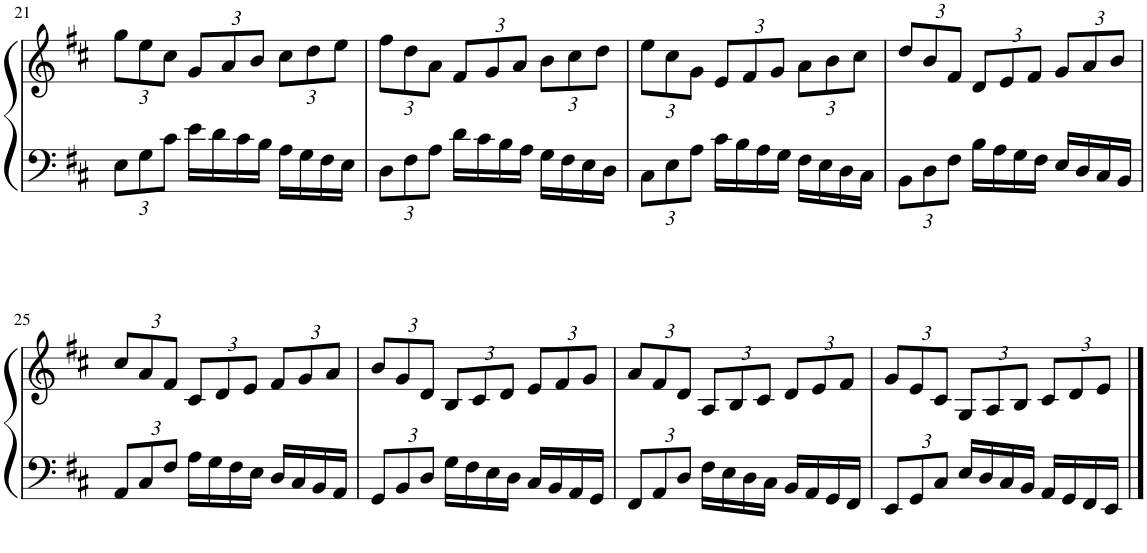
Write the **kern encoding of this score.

**kern	**kern
*part1	*part1
*staff2	*staff1
*I"Piano	*
*I'Pno	*
!!LO:PB:g=z
*clefF4	*clefG2
*k[f#c#]	*k[f#c#]
*M3/4	*M3/4
*Xbrackettup	*Xbrackettup
=21	=21
12E\L	12gg\L
12G\	12ee\
12c#\J	12cc#\J
16e\LL	12g/L
16d\	.
.	12a/
16c#\	.
.	12b/J
16B\JJ	.
16A\LL	12cc#\L
16G\	.
.	12dd\
16F#\	.
.	12ee\J
16E\JJ	.
=22	=22
12D\L	12ff#\L
12F#\	12dd\
12A\J	12a\J
16d\LL	12f#/L
16c#\	.
.	12g/
16B\	.
.	12a/J
16A\JJ	.
16G\LL	12b\L
16F#\	.
.	12cc#\
16E\	.
.	12dd\J
16D\JJ	.
=23	=23
12C#\L	12ee\L
12E\	12cc#\
12A\J	12g\J
16c#\LL	12e/L
16B\	.
.	12f#/
16A\	.
.	12g/J
16G\JJ	.
16F#\LL	12a\L
16E\	.
.	12b\
16D\	.
.	12cc#\J
16C#\JJ	.
=24	=24
12BB\L	12dd/L
12D\	12b/
12F#\J	12f#/J
16B\LL	12d/L
16A\	.
.	12e/
16G\	.
.	12f#/J
16F#\JJ	.
16E/LL	12g/L
16D/	.
.	12a/
16C#/	.
.	12b/J
16BB/JJ	.
!!LO:LB:g=z
=25	=25
12AA/L	12cc#/L
12C#/	12a/
12F#/J	12f#/J
16A\LL	12c#/L
16G\	.
.	12d/
16F#\	.
.	12e/J
16E\JJ	.
16D/LL	12f#/L
16C#/	.
.	12g/
16BB/	.
.	12a/J
16AA/JJ	.
=26	=26
12GG/L	12b/L
12BB/	12g/
12D/J	12d/J
16G\LL	12B/L
16F#\	.
.	12c#/
16E\	.
.	12d/J
16D\JJ	.
16C#/LL	12e/L
16BB/	.
.	12f#/
16AA/	.
.	12g/J
16GG/JJ	.
=27	=27
12FF#/L	12a/L
12AA/	12f#/
12D/J	12d/J
16F#\LL	12A/L
16E\	.
.	12B/
16D\	.
.	12c#/J
16C#\JJ	.
16BB/LL	12d/L
16AA/	.
.	12e/
16GG/	.
.	12f#/J
16FF#/JJ	.
=28	=28
12EE/L	12g/L
12GG/	12e/
12C#/J	12c#/J
16E/LL	12G/L
16D/	.
.	12A/
16C#/	.
.	12B/J
16BB/JJ	.
16AA/LL	12c#/L
16GG/	.
.	12d/
16FF#/	.
.	12e/J
16EE/JJ	.
==	==
*-	*-
